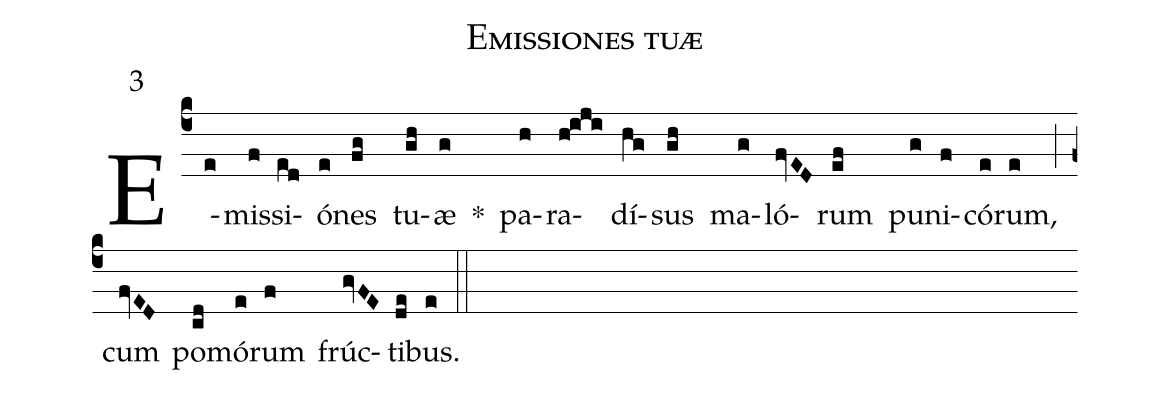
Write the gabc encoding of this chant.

name:Emissiones tuæ;
mode:3;
%%
(c4)
E(e)mis(f)si(ed)ó(e)nes(fg) tu(gh)æ(g) *()
pa(h)ra(h!iji)dí(hg)sus(gh) ma(g)ló(fvED)rum(ef) pu(g)ni(f)có(e)rum,(e) (;)
cum(fvED) po(cd)mó(e)rum(f) frúc(gvFE)ti(de)bus.(e) (::)
